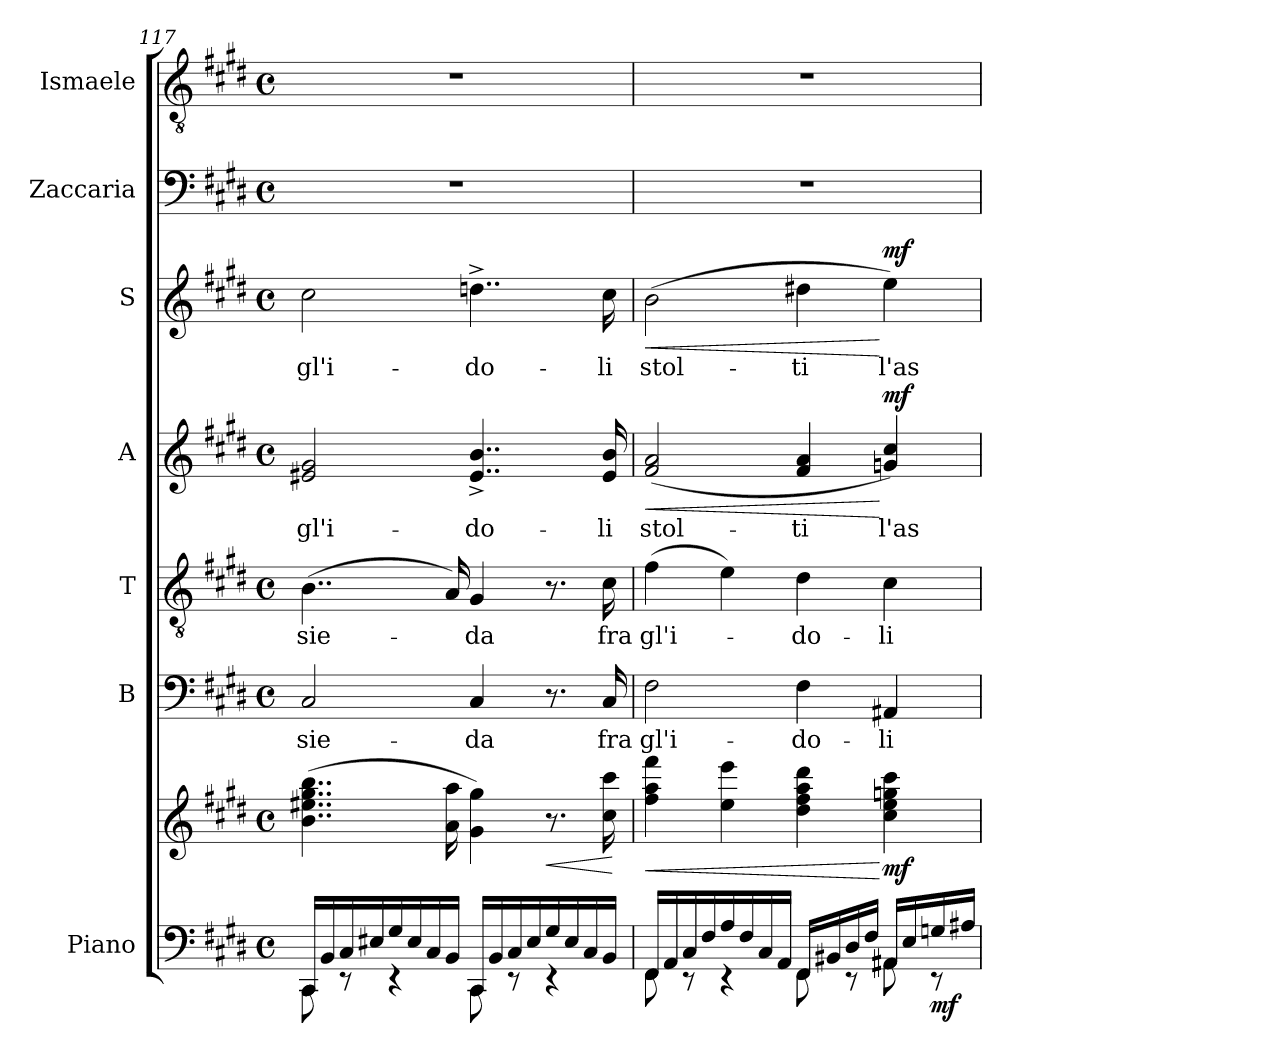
**kern	**kern	**dynam	**kern	**text	**kern	**text	**kern	**text	**dynam	**kern	**text	**dynam	**kern	**kern
*part7	*part7	*part7	*part6	*part6	*part5	*part5	*part4	*part4	*part4	*part3	*part3	*part3	*part2	*part1
*staff8	*staff7	*staff7/8	*staff6	*staff6	*staff5	*staff5	*staff4	*staff4	*staff4	*staff3	*staff3	*staff3	*staff2	*staff1
*I"Piano	*	*	*I"B	*	*I"T	*	*I"A	*	*	*I"S	*	*	*I"Zaccaria	*I"Ismaele
*I'Pno	*	*	*I'B	*	*I'T	*	*I'A	*	*	*I'S	*	*	*	*
*clefF4	*clefG2	*	*clefF4	*	*clefGv2	*	*clefG2	*	*	*clefG2	*	*	*clefF4	*clefGv2
*k[f#c#g#d#]	*k[f#c#g#d#]	*	*k[f#c#g#d#]	*	*k[f#c#g#d#]	*	*k[f#c#g#d#]	*	*	*k[f#c#g#d#]	*	*	*k[f#c#g#d#]	*k[f#c#g#d#]
*M4/4	*M4/4	*	*M4/4	*	*M4/4	*	*M4/4	*	*	*M4/4	*	*	*M4/4	*M4/4
*met(c)	*met(c)	*	*met(c)	*	*met(c)	*	*met(c)	*	*	*met(c)	*	*	*met(c)	*met(c)
=117	=117	=117	=117	=117	=117	=117	=117	=117	=117	=117	=117	=117	=117	=117
*^	*	*	*	*	*	*	*	*	*	*	*	*	*	*
!	!	!	!	!	!LO:LY:b	!	!LO:LY:b	!	!LO:LY:b	!	!	!LO:LY:b	!	!	!
16CC#/LL	8CC#\	(4..b\ 4..ee#X\ 4..gg#\ 4..bb\	.	2C#/	sie-	(>4..B\	sie-	2e#X/ 2g#/	gl'i-	.	2cc#\	gl'i-	.	1r	1r
16BB/	.	.	.	.	.	.	.	.	.	.	.	.	.	.	.
16C#/	8rEE	.	.	.	.	.	.	.	.	.	.	.	.	.	.
16E#X/	.	.	.	.	.	.	.	.	.	.	.	.	.	.	.
16G#/	4rEE	.	.	.	.	.	.	.	.	.	.	.	.	.	.
16E#/	.	.	.	.	.	.	.	.	.	.	.	.	.	.	.
16C#/	.	.	.	.	.	.	.	.	.	.	.	.	.	.	.
16BB/JJ	.	16a\ 16aa\	.	.	.	16A/)	.	.	.	.	.	.	.	.	.
!	!	!	!	!	!LO:LY:b	!	!LO:LY:b	!	!LO:LY:b	!	!	!LO:LY:b	!	!	!
16CC#/LL	8CC#\	4g#\ 4gg#\)	.	4C#/	-da	4G#/	-da	4..e#/^ 4..b/^	-do-	.	4..ddn^\	-do-	.	.	.
16BB/	.	.	.	.	.	.	.	.	.	.	.	.	.	.	.
16C#/	8rEE	.	.	.	.	.	.	.	.	.	.	.	.	.	.
16E#/	.	.	.	.	.	.	.	.	.	.	.	.	.	.	.
!	!	!	!LO:HP:b	!	!	!	!	!	!	!	!	!	!	!	!
16G#/	4rEE	8.r	<	8.r	.	8.r	.	.	.	.	.	.	.	.	.
16E#/	.	.	.	.	.	.	.	.	.	.	.	.	.	.	.
16C#/	.	.	.	.	.	.	.	.	.	.	.	.	.	.	.
!	!	!	!	!	!LO:LY:b	!	!LO:LY:b	!	!LO:LY:b	!	!	!LO:LY:b	!	!	!
16BB/JJ	.	16cc#\ 16ccc#\	.	16C#/	fra	16c#\	fra	16e#/ 16b/	-li	.	16cc#\	-li	.	.	.
*v	*v	*	*	*	*	*	*	*	*	*	*	*	*	*	*
.	.	[	.	.	.	.	.	.	.	.	.	.	.	.
!!LO:PB:g=z
=118	=118	=118	=118	=118	=118	=118	=118	=118	=118	=118	=118	=118	=118	=118
*^	*	*	*	*	*	*	*	*	*	*	*	*	*	*
!	!	!	!LO:HP:b	!	!LO:LY:b	!	!LO:LY:b	!	!LO:LY:b	!LO:HP:b	!	!LO:LY:b	!LO:HP:b	!	!
16FF#/LL	8FF#\	4ff#\ 4aa\ 4fff#\	<	2F#\	gl'i-	(>4f#\	gl'i-	(>2f#/ 2a/	stol-	<	(2b\	stol-	<	1r	1r
16AA/	.	.	.	.	.	.	.	.	.	.	.	.	.	.	.
16C#/	8rEE	.	.	.	.	.	.	.	.	.	.	.	.	.	.
16F#/	.	.	.	.	.	.	.	.	.	.	.	.	.	.	.
16A/	4rEE	4ee\ 4eee\	.	.	.	4e\)	.	.	.	.	.	.	.	.	.
16F#/	.	.	.	.	.	.	.	.	.	.	.	.	.	.	.
16C#/	.	.	.	.	.	.	.	.	.	.	.	.	.	.	.
16AA/JJ	.	.	.	.	.	.	.	.	.	.	.	.	.	.	.
!	!	!	!	!	!LO:LY:b	!	!LO:LY:b	!	!LO:LY:b	!	!	!LO:LY:b	!	!	!
16FF#/LL	8FF#\	4dd#\ 4ff#\ 4aa\ 4ddd#\	.	4F#\	-do-	4d#\	-do-	4f#/ 4a/	-ti	.	4dd#X\	-ti	.	.	.
16BB#X/	.	.	.	.	.	.	.	.	.	.	.	.	.	.	.
16D#/	8rEE	.	.	.	.	.	.	.	.	.	.	.	.	.	.
16F#/JJ	.	.	.	.	.	.	.	.	.	.	.	.	.	.	.
!	!	!	!LO:DY:n=1:b	!	!LO:LY:b	!	!LO:LY:b	!	!LO:LY:b	!LO:DY:n=1:a	!	!LO:LY:b	!LO:DY:n=1:a	!	!
16AA#X/LL	8AA#\	4cc#\ 4ee\ 4ggn\ 4ccc#\	[ mf	4AA#X/	-li	4c#\	-li	4gn/ 4cc#/)	l'as-	[ mf	4ee\)	l'as-	[ mf	.	.
16E/	.	.	.	.	.	.	.	.	.	.	.	.	.	.	.
!	!	!	!LO:DY:n=2:b=2	!	!	!	!	!	!	!	!	!	!	!	!
16Gn/	8rEE	.	mf	.	.	.	.	.	.	.	.	.	.	.	.
16A#X/JJ	.	.	.	.	.	.	.	.	.	.	.	.	.	.	.
*v	*v	*	*	*	*	*	*	*	*	*	*	*	*	*	*
=	=	=	=	=	=	=	=	=	=	=	=	=	=	=
*-	*-	*-	*-	*-	*-	*-	*-	*-	*-	*-	*-	*-	*-	*-
